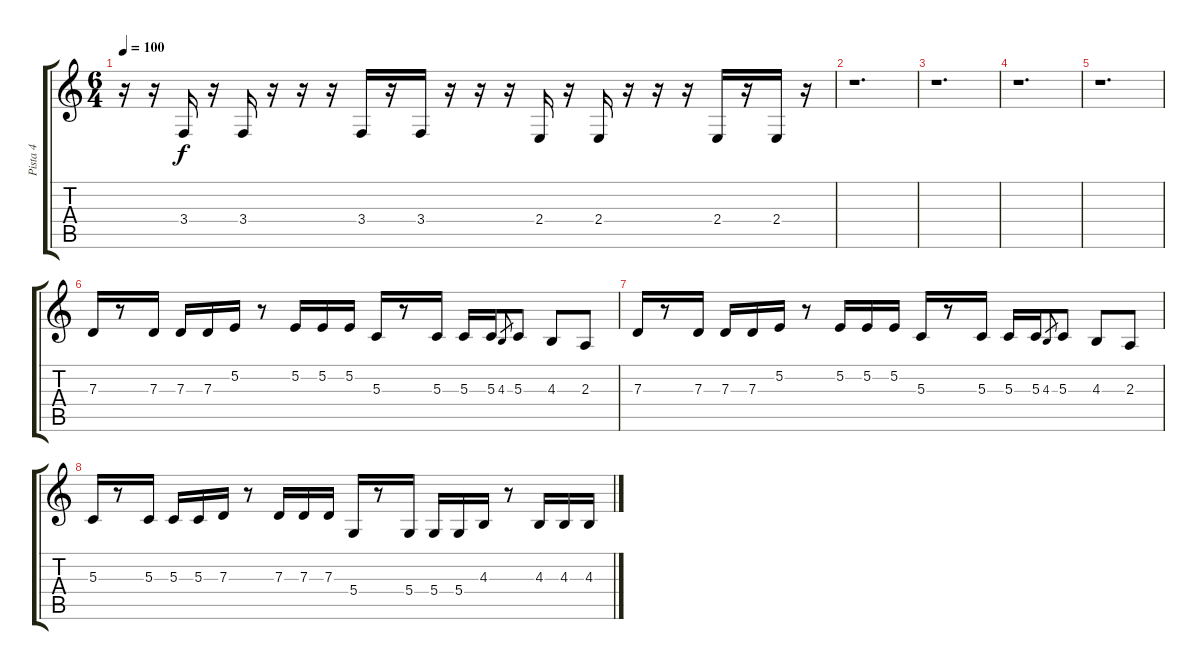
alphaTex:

\track ("Pista 4" "Pista 4") {instrument tangoaccordion}
\staff {score tabs}
\tuning (E4 B3 G3 D3 A2 D2) {hide}
\ts (6 4)
\tempo 100
\clef g2
\ks c
r.16{dy f} r.16 3.4.16 r.16 3.4.16 r.16 r.16 r.16 3.4.16 r.16 3.4.16 r.16 r.16 r.16 2.4.16 r.16 2.4.16 r.16 r.16 r.16 2.4.16 r.16 2.4.16 r.16 |
r.1{d} |
r.1{d} |
r.1{d} |
r.1{d} |
7.3.16 r.8 7.3.16 7.3.16 7.3.16 5.2.16 r.8 5.2.16 5.2.16 5.2.16 5.3.16 r.8 5.3.16 5.3.16 5.3.16 4.3.8{gr} 5.3.8 4.3.8 2.3.8 |
7.3.16 r.8 7.3.16 7.3.16 7.3.16 5.2.16 r.8 5.2.16 5.2.16 5.2.16 5.3.16 r.8 5.3.16 5.3.16 5.3.16 4.3.8{gr} 5.3.8 4.3.8 2.3.8 |
5.3.16 r.8 5.3.16 5.3.16 5.3.16 7.3.16 r.8 7.3.16 7.3.16 7.3.16 5.4.16 r.8 5.4.16 5.4.16 5.4.16 4.3.16 r.8 4.3.16 4.3.16 4.3.16
